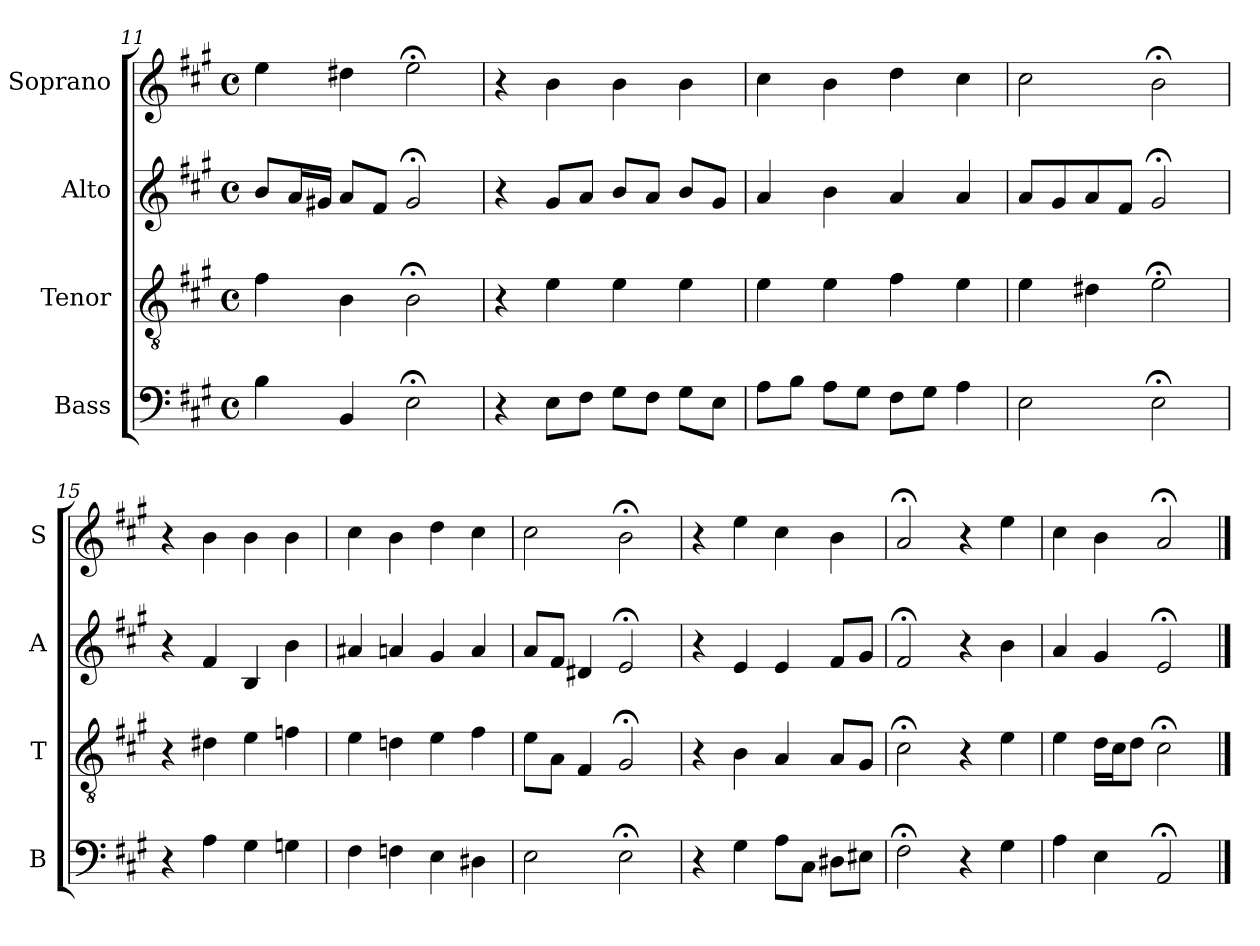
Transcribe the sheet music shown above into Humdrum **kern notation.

**kern	**kern	**kern	**kern
*part4	*part3	*part2	*part1
*staff4	*staff3	*staff2	*staff1
*I"Bass	*I"Tenor	*I"Alto	*I"Soprano
*I'B	*I'T	*I'A	*I'S
*clefF4	*clefGv2	*clefG2	*clefG2
*k[f#c#g#]	*k[f#c#g#]	*k[f#c#g#]	*k[f#c#g#]
*A:	*A:	*A:	*A:
*M4/4	*M4/4	*M4/4	*M4/4
*met(c)	*met(c)	*met(c)	*met(c)
=11	=11	=11	=11
4B	4f#	8bL	4ee
.	.	16aL	.
.	.	16g#XJJ	.
4BB	4B	8aL	4dd#X
.	.	8f#J	.
2E;<	2B;<	2g#;<	2ee;<
=12	=12	=12	=12
4r	4r	4r	4r
8EL	4e	8g#L	4b
8F#J	.	8aJ	.
8G#L	4e	8bL	4b
8F#J	.	8aJ	.
8G#L	4e	8bL	4b
8EJ	.	8g#J	.
=13	=13	=13	=13
8AL	4e	4a	4cc#
8BJ	.	.	.
8AL	4e	4b	4b
8G#J	.	.	.
8F#L	4f#	4a	4dd
8G#J	.	.	.
4A	4e	4a	4cc#
=14	=14	=14	=14
2E	4e	8aL	2cc#
.	.	8g#	.
.	4d#X	8a	.
.	.	8f#J	.
2E;<	2e;<	2g#;<	2b;<
=15	=15	=15	=15
4r	4r	4r	4r
4A	4d#X	4f#	4b
4G#	4e	4B	4b
4Gn	4fn	4b	4b
=16	=16	=16	=16
4F#	4e	4a#X	4cc#
4Fn	4dn	4an	4b
4E	4e	4g#	4dd
4D#X	4f#	4a	4cc#
=17	=17	=17	=17
2E	8eL	8aL	2cc#
.	8AJ	8f#J	.
.	4F#	4d#X	.
2E;<	2G#;<	2e;<	2b;<
=18	=18	=18	=18
4r	4r	4r	4r
4G#	4B	4e	4ee
8AL	4A	4e	4cc#
8C#J	.	.	.
8D#XL	8AL	8f#L	4b
8E#XiJ	8G#iJ	8g#J	.
=19	=19	=19	=19
2F#;<i	2c#;<i	2f#;<i	2a;<
4r	4r	4r	4r
4G#	4ei	4bi	4ee
=20	=20	=20	=20
4A	4e	4a	4cc#
4E	16dLL	4g#	4b
.	16c#J	.	.
.	8dJ	.	.
2AA;<	2c#;<	2e;<	2a;<
==	==	==	==
*-	*-	*-	*-
